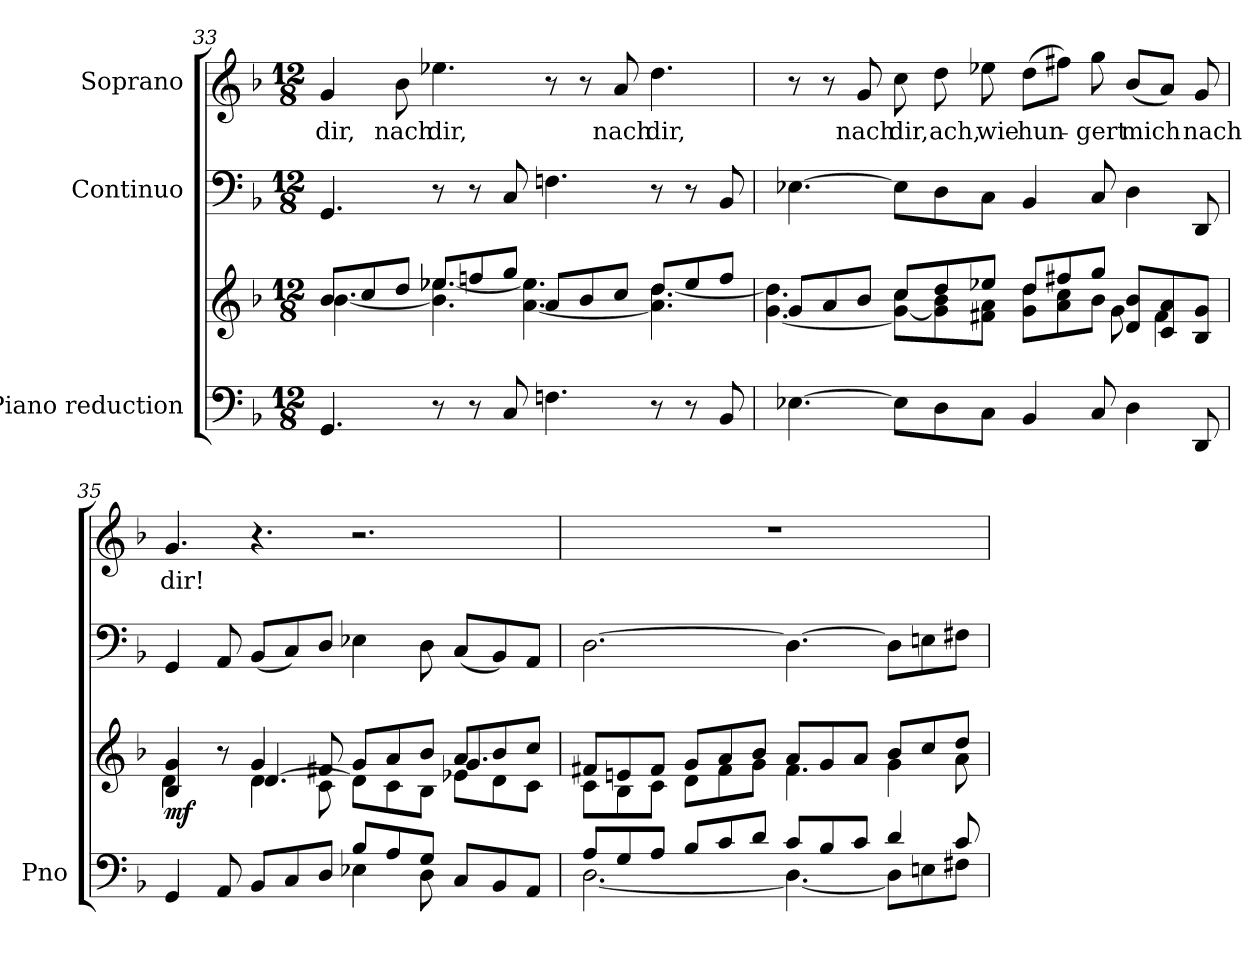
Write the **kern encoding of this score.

**kern	**kern	**dynam	**kern	**kern	**text
*part3	*part3	*part3	*part2	*part1	*part1
*staff4	*staff3	*staff3/4	*staff2	*staff1	*staff1
*I"Piano reduction	*	*	*I"Continuo	*I"Soprano	*
*I'Pno	*	*	*	*	*
*clefF4	*clefG2	*	*clefF4	*clefG2	*
*k[b-]	*k[b-]	*	*k[b-]	*k[b-]	*
*M12/8	*M12/8	*	*M12/8	*M12/8	*
=33	=33	=33	=33	=33	=33
*	*^	*	*	*	*
!	!	!	!	!	!	!LO:LY:b
4.GG/	8b-/L	[4.b-\	.	4.GG/	4g/	dir,
.	8cc/	.	.	.	.	.
!	!	!	!	!	!	!LO:LY:b
.	8dd/J	.	.	.	8b-\	nach
!	!	!	!	!	!	!LO:LY:b
8r	8ee-X/L	4.b-\] [4.ee-\	.	8r	4.ee-X\	dir,
8r	8ffn/	.	.	8r	.	.
8C/	8gg/J	.	.	8C/	.	.
4.Fn\	8a/L	[4.a\ 4.ee-\]	.	4.Fn\	8r	.
.	8b-/	.	.	.	8r	.
!	!	!	!	!	!	!LO:LY:b
.	8cc/J	.	.	.	8a/	nach
!	!	!	!	!	!	!LO:LY:b
8r	8dd/L	4.a\] [4.dd\	.	8r	4.dd\	dir,
8r	8ee-/	.	.	8r	.	.
8BB-/	8ff/J	.	.	8BB-/	.	.
=34	=34	=34	=34	=34	=34	=34
[4.E-X\	8g/L	[4.g\ 4.dd\]	.	[4.E-X\	8r	.
.	8a/	.	.	.	8r	.
!	!	!	!	!	!	!LO:LY:b
.	8b-/J	.	.	.	8g/	nach
!	!	!	!	!	!	!LO:LY:b
8E-\L]	8cc/L	8g\_ 8cc\L	.	8E-\L]	8cc\	dir,
!	!	!	!	!	!	!LO:LY:b
8D\	8dd/	8g\] 8b-\	.	8D\	8dd\	ach,
!	!	!	!	!	!	!LO:LY:b
8C\J	8ee-X/J	8f#X\ 8a\J	.	8C\J	8ee-X\	wie
!	!	!	!	!	!	!LO:LY:b
4BB-/	8dd/L	8g\ 8dd\L	.	4BB-/	(>8dd\L	hun-
.	8ff#X/	8a\ 8cc\	.	.	8ff#X\J)	.
!	!	!	!	!	!	!LO:LY:b
8C/	8gg/J	8b-\J	.	8C/	8gg\	-gert
!	!	!	!	!	!	!LO:LY:b
4D\	8d/ 8b-/L	8g\	.	4D\	(<8b-/L	mich
.	8c/ 8a/	4f#\	.	.	8a/J)	.
!	!	!	!	!	!	!LO:LY:b
8DD/	8B-/ 8g/J	.	.	8DD/	8g/	nach
!!LO:PB:g=z
=35	=35	=35	=35	=35	=35	=35
*^	*	*^	*	*	*	*
!	!	!	!	!	!LO:DY:b	!	!	!LO:LY:b
2.ryy	4GG/	4B-/ 4g/	4d\	4.ryy	mf	4GG/	4.g/	dir!
.	8AA/	8r	8ryy	.	.	8AA/	.	.
.	8BB-/L	4g/	4d\	[4.d/	.	(<8BB-/L	4.r	.
.	8C/	.	.	.	.	8C/)	.	.
.	8D/J	8f#X/	8c\	.	.	8D/J	.	.
8B-/L	4E-X\	8g/L	8d\L]	4.ryy	.	4E-X\	2.r	.
8A/	.	8a/	8c\	.	.	.	.	.
8G/J	8D\	8b-/J	8B-\J	.	.	8D\	.	.
4.ryy	8C/L	8a/L	8e-X\L	4.g/	.	(<8C/L	.	.
.	8BB-/	8b-/	8d\	.	.	8BB-/)	.	.
.	8AA/J	8cc/J	8c\J	.	.	8AA/J	.	.
*	*	*	*v	*v	*	*	*	*
=36	=36	=36	=36	=36	=36	=36	=36
8A/L	[2.D\	8f#X/L	8c\L	.	[2.D\	1.r	.
8G/	.	8en/	8B-\	.	.	.	.
8A/J	.	8f#/J	8c\J	.	.	.	.
8B-/L	.	8g/L	8d\L	.	.	.	.
8c/	.	8a/	8f#\	.	.	.	.
8d/J	.	8b-/J	8g\J	.	.	.	.
8c/L	4.D\_	8a/L	4.f#\	.	4.D\_	.	.
8B-/	.	8g/	.	.	.	.	.
8c/J	.	8a/J	.	.	.	.	.
4d/	8D\L]	8b-/L	4g\	.	8D\L]	.	.
.	8En\	8cc/	.	.	8En\	.	.
8c/	8F#X\J	8dd/J	8a\	.	8F#X\J	.	.
*v	*v	*	*	*	*	*	*
*	*v	*v	*	*	*	*
=	=	=	=	=	=
*-	*-	*-	*-	*-	*-
